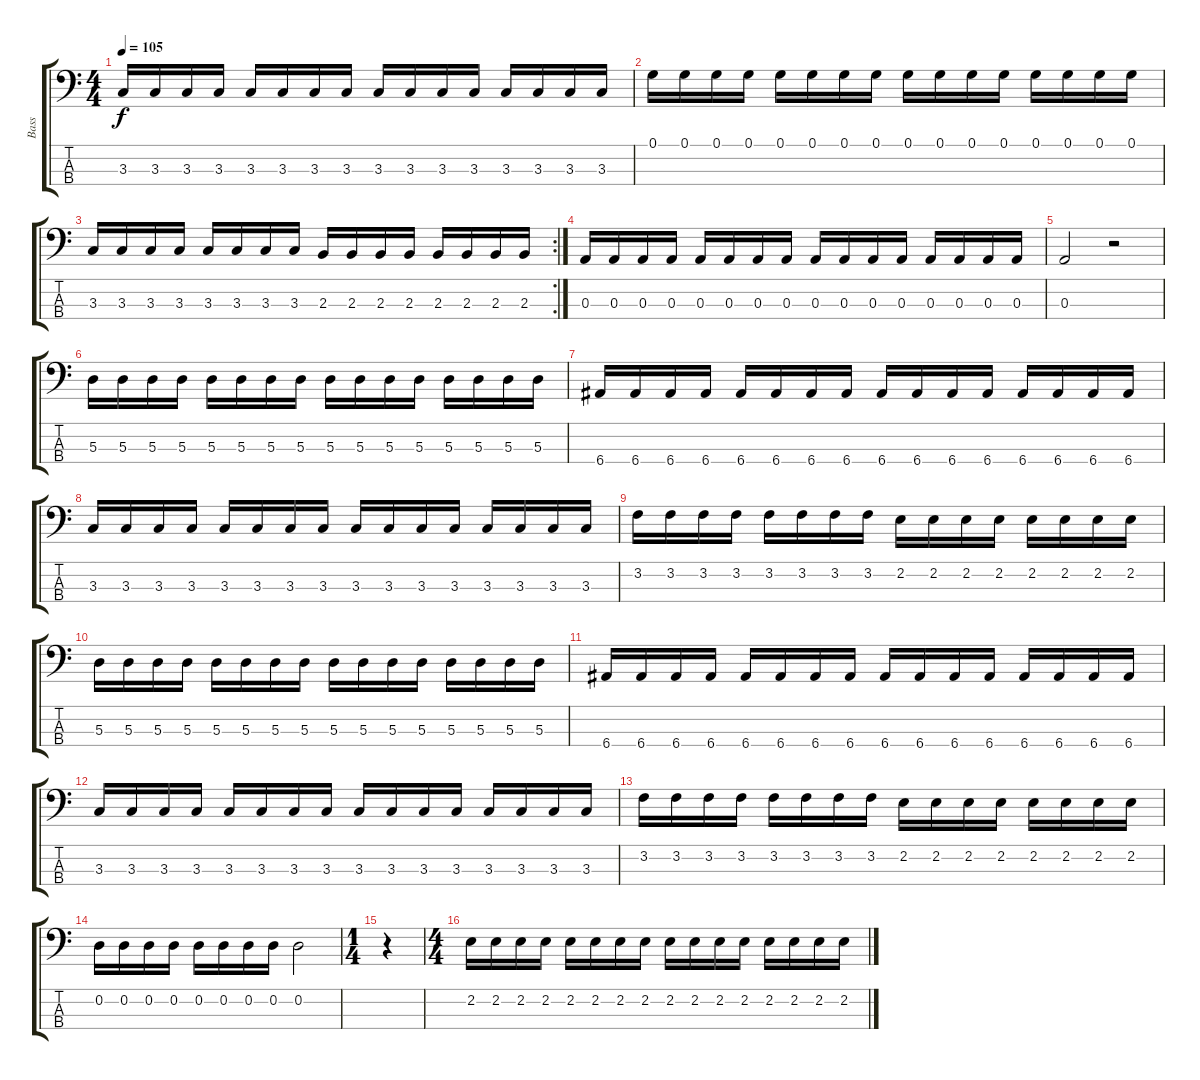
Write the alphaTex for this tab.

\track ("Bass" "Bass") {instrument electricbassfinger}
\staff {score tabs}
\tuning (G2 D2 A1 E1) {hide}
\ts (4 4)
\tempo 105
\clef f4
\ks c
3.3.16{dy f} 3.3.16 3.3.16 3.3.16 3.3.16 3.3.16 3.3.16 3.3.16 3.3.16 3.3.16 3.3.16 3.3.16 3.3.16 3.3.16 3.3.16 3.3.16 |
0.1.16 0.1.16 0.1.16 0.1.16 0.1.16 0.1.16 0.1.16 0.1.16 0.1.16 0.1.16 0.1.16 0.1.16 0.1.16 0.1.16 0.1.16 0.1.16 |
\rc 2
3.3.16 3.3.16 3.3.16 3.3.16 3.3.16 3.3.16 3.3.16 3.3.16 2.3.16 2.3.16 2.3.16 2.3.16 2.3.16 2.3.16 2.3.16 2.3.16 |
0.3.16 0.3.16 0.3.16 0.3.16 0.3.16 0.3.16 0.3.16 0.3.16 0.3.16 0.3.16 0.3.16 0.3.16 0.3.16 0.3.16 0.3.16 0.3.16 |
0.3.2 r.2 |
5.3.16 5.3.16 5.3.16 5.3.16 5.3.16 5.3.16 5.3.16 5.3.16 5.3.16 5.3.16 5.3.16 5.3.16 5.3.16 5.3.16 5.3.16 5.3.16 |
6.4.16 6.4.16 6.4.16 6.4.16 6.4.16 6.4.16 6.4.16 6.4.16 6.4.16 6.4.16 6.4.16 6.4.16 6.4.16 6.4.16 6.4.16 6.4.16 |
3.3.16 3.3.16 3.3.16 3.3.16 3.3.16 3.3.16 3.3.16 3.3.16 3.3.16 3.3.16 3.3.16 3.3.16 3.3.16 3.3.16 3.3.16 3.3.16 |
3.2.16 3.2.16 3.2.16 3.2.16 3.2.16 3.2.16 3.2.16 3.2.16 2.2.16 2.2.16 2.2.16 2.2.16 2.2.16 2.2.16 2.2.16 2.2.16 |
5.3.16 5.3.16 5.3.16 5.3.16 5.3.16 5.3.16 5.3.16 5.3.16 5.3.16 5.3.16 5.3.16 5.3.16 5.3.16 5.3.16 5.3.16 5.3.16 |
6.4.16 6.4.16 6.4.16 6.4.16 6.4.16 6.4.16 6.4.16 6.4.16 6.4.16 6.4.16 6.4.16 6.4.16 6.4.16 6.4.16 6.4.16 6.4.16 |
3.3.16 3.3.16 3.3.16 3.3.16 3.3.16 3.3.16 3.3.16 3.3.16 3.3.16 3.3.16 3.3.16 3.3.16 3.3.16 3.3.16 3.3.16 3.3.16 |
3.2.16 3.2.16 3.2.16 3.2.16 3.2.16 3.2.16 3.2.16 3.2.16 2.2.16 2.2.16 2.2.16 2.2.16 2.2.16 2.2.16 2.2.16 2.2.16 |
0.2.16 0.2.16 0.2.16 0.2.16 0.2.16 0.2.16 0.2.16 0.2.16 0.2.2 |
\ts (1 4)
r.4 |
\ts (4 4)
2.2.16 2.2.16 2.2.16 2.2.16 2.2.16 2.2.16 2.2.16 2.2.16 2.2.16 2.2.16 2.2.16 2.2.16 2.2.16 2.2.16 2.2.16 2.2.16
